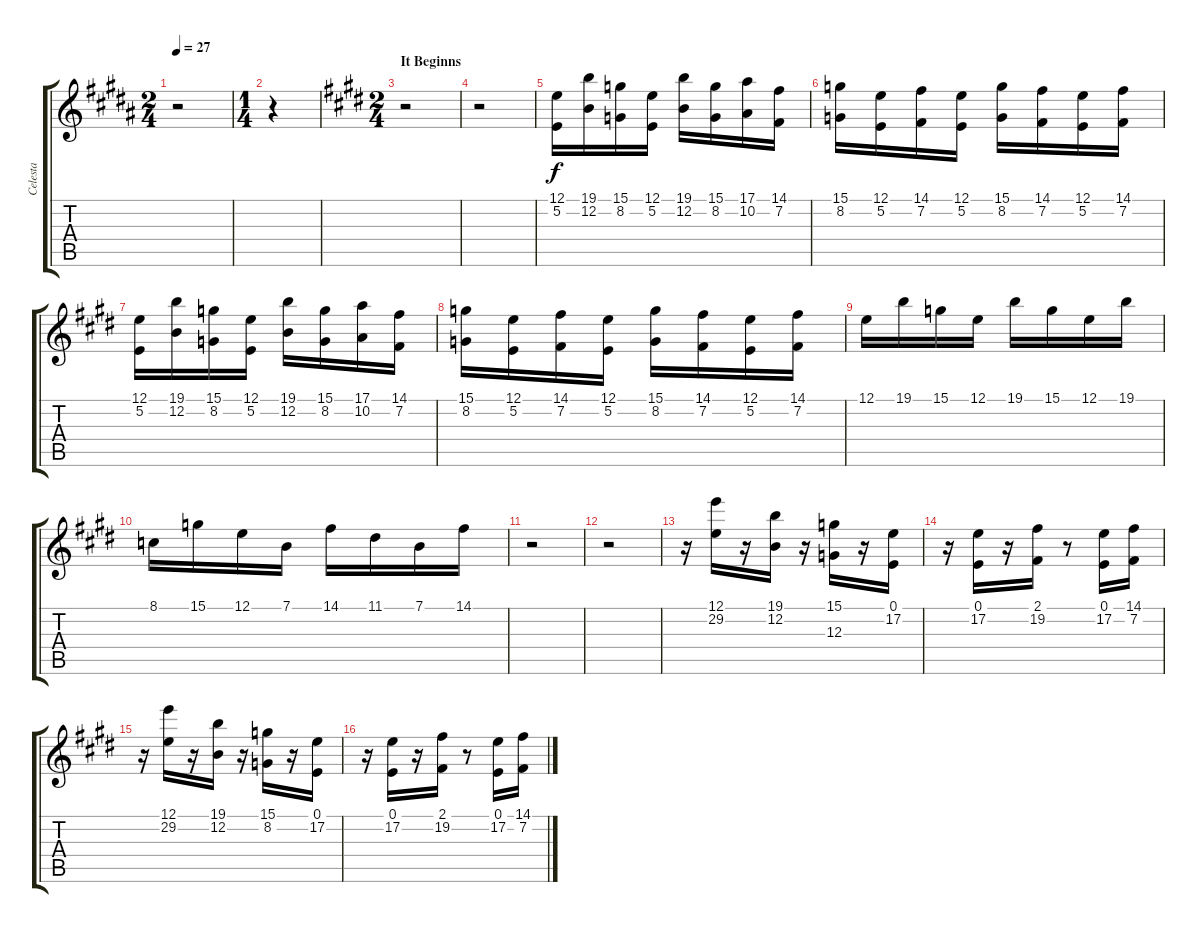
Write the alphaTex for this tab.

\track ("Celesta" "Celesta") {instrument celesta}
\staff {score tabs}
\tuning (E4 B3 G3 D3 A2 E2) {hide}
\ts (2 4)
\tempo 27
\clef g2
\ks g#minor
r.2{dy f} |
\ts (1 4)
r.4 |
\ts (2 4)
\section ("" "It Beginns")
\ks c#minor
r.2 |
r.2 |
(12.1 5.2).16 (19.1 12.2).16 (15.1 8.2).16 (12.1 5.2).16 (19.1 12.2).16 (15.1 8.2).16 (17.1 10.2).16 (14.1 7.2).16 |
(15.1 8.2).16 (12.1 5.2).16 (14.1 7.2).16 (12.1 5.2).16 (15.1 8.2).16 (14.1 7.2).16 (12.1 5.2).16 (14.1 7.2).16 |
(12.1 5.2).16 (19.1 12.2).16 (15.1 8.2).16 (12.1 5.2).16 (19.1 12.2).16 (15.1 8.2).16 (17.1 10.2).16 (14.1 7.2).16 |
(15.1 8.2).16 (12.1 5.2).16 (14.1 7.2).16 (12.1 5.2).16 (15.1 8.2).16 (14.1 7.2).16 (12.1 5.2).16 (14.1 7.2).16 |
12.1.16 19.1.16 15.1.16 12.1.16 19.1.16 15.1.16 12.1.16 19.1.16 |
8.1.16 15.1.16 12.1.16 7.1.16 14.1.16 11.1.16 7.1.16 14.1.16 |
r.2 |
r.2 |
r.16 (12.1 29.2).16 r.16 (19.1 12.2).16 r.16 (15.1 12.3).16 r.16 (0.1 17.2).16 |
r.16 (0.1 17.2).16 r.16 (2.1 19.2).16 r.8 (0.1 17.2).16 (14.1 7.2).16 |
r.16 (12.1 29.2).16 r.16 (19.1 12.2).16 r.16 (15.1 8.2).16 r.16 (0.1 17.2).16 |
r.16 (0.1 17.2).16 r.16 (2.1 19.2).16 r.8 (0.1 17.2).16 (14.1 7.2).16
